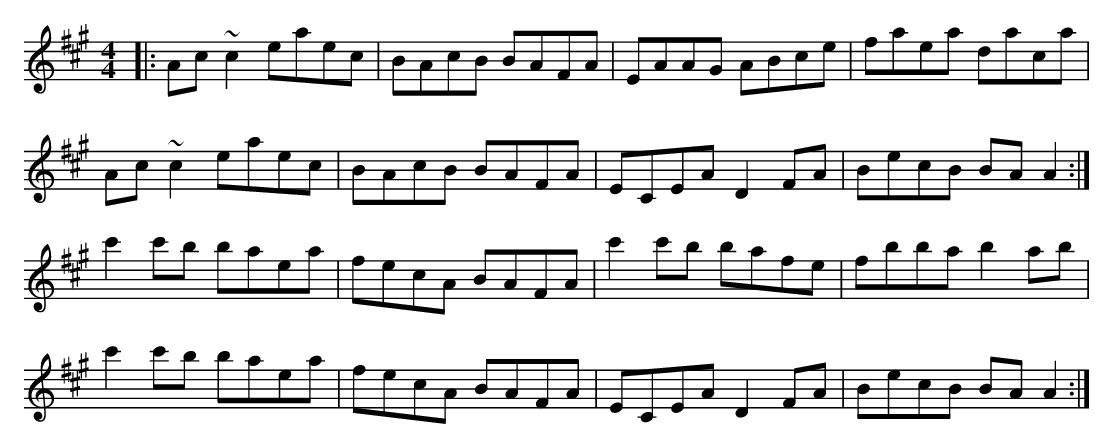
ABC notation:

X:1
M:4/4
K:A
|:Ac~c2 eaec|BAcB BAFA|EAAG ABce|faea daca|
Ac~c2 eaec|BAcB BAFA|ECEA D2FA|BecB BAA2:|
c'2c'b baea|fecA BAFA|c'2c'b bafe|fbba b2ab|
c'2c'b baea|fecA BAFA|ECEA D2FA|BecB BAA2:|
